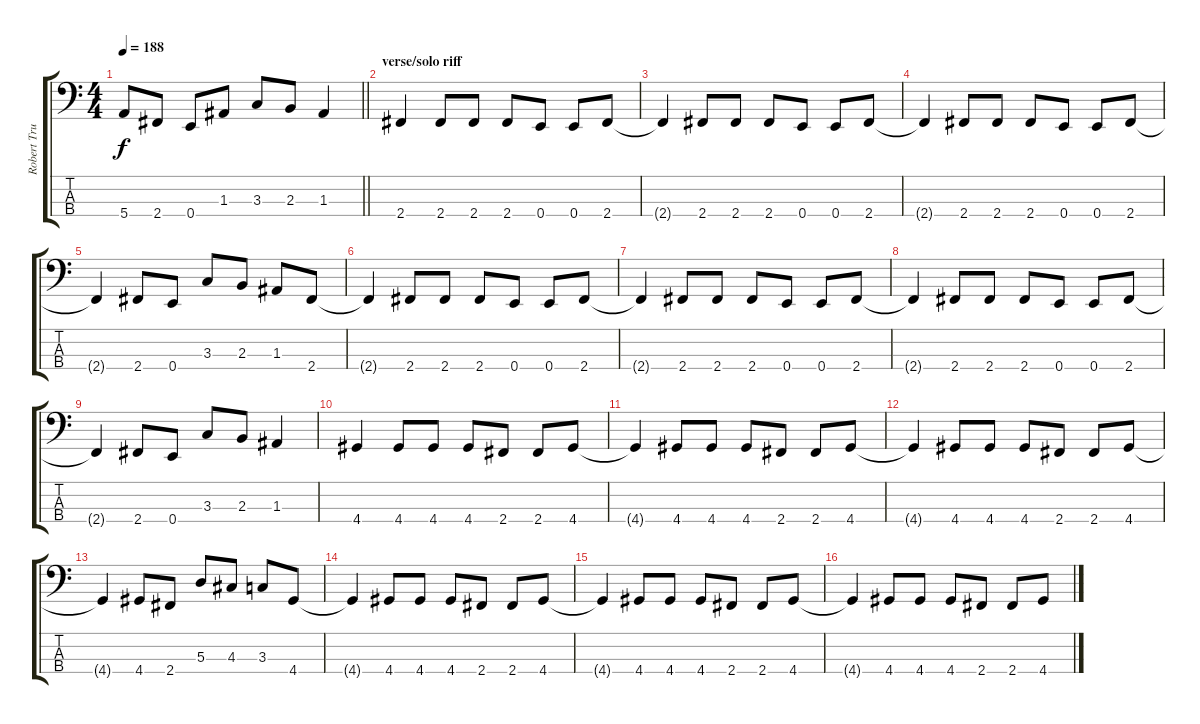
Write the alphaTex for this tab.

\track ("Robert Trujilo" "Robert Tru") {instrument electricbassfinger}
\staff {score tabs}
\tuning (G2 D2 A1 E1) {hide}
\ts (4 4)
\tempo 188
\clef f4
\barLineRight lightlight
\ks c
5.4.8{dy f} 2.4.8 0.4.8 1.3.8 3.3.8 2.3.8 1.3.4 |
\section ("" "verse/solo riff")
2.4.4 2.4.8 2.4.8 2.4.8 0.4.8 0.4.8 2.4.8 |
2.4{t}.4 2.4.8 2.4.8 2.4.8 0.4.8 0.4.8 2.4.8 |
2.4{t}.4 2.4.8 2.4.8 2.4.8 0.4.8 0.4.8 2.4.8 |
2.4{t}.4 2.4.8 0.4.8 3.3.8 2.3.8 1.3.8 2.4.8 |
2.4{t}.4 2.4.8 2.4.8 2.4.8 0.4.8 0.4.8 2.4.8 |
2.4{t}.4 2.4.8 2.4.8 2.4.8 0.4.8 0.4.8 2.4.8 |
2.4{t}.4 2.4.8 2.4.8 2.4.8 0.4.8 0.4.8 2.4.8 |
2.4{t}.4 2.4.8 0.4.8 3.3.8 2.3.8 1.3.4 |
4.4.4 4.4.8 4.4.8 4.4.8 2.4.8 2.4.8 4.4.8 |
4.4{t}.4 4.4.8 4.4.8 4.4.8 2.4.8 2.4.8 4.4.8 |
4.4{t}.4 4.4.8 4.4.8 4.4.8 2.4.8 2.4.8 4.4.8 |
4.4{t}.4 4.4.8 2.4.8 5.3.8 4.3.8 3.3.8 4.4.8 |
4.4{t}.4 4.4.8 4.4.8 4.4.8 2.4.8 2.4.8 4.4.8 |
4.4{t}.4 4.4.8 4.4.8 4.4.8 2.4.8 2.4.8 4.4.8 |
4.4{t}.4 4.4.8 4.4.8 4.4.8 2.4.8 2.4.8 4.4.8
